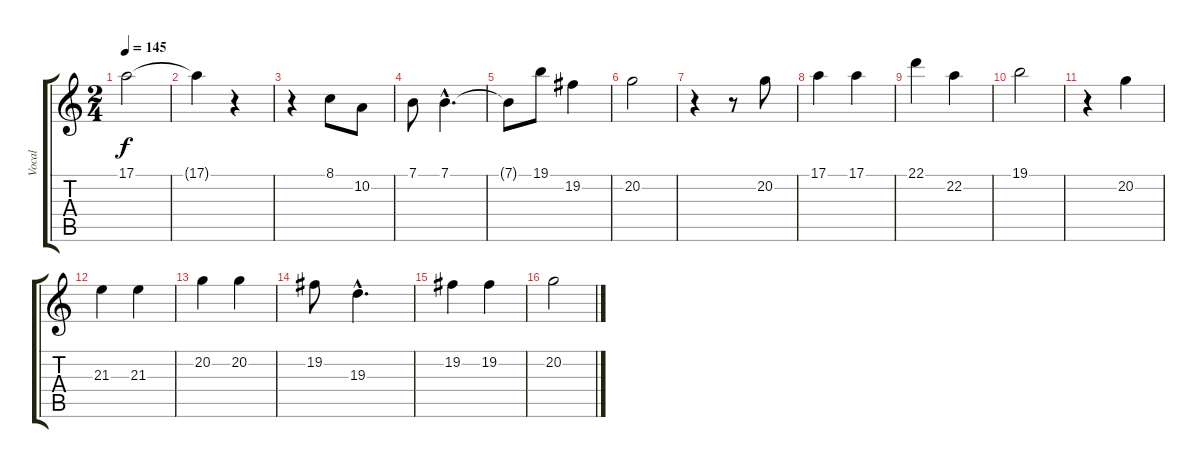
\track ("Vocal" "Vocal") {instrument lead1square}
\staff {score tabs}
\tuning (E4 B3 G3 D3 A2 E2) {hide}
\ts (2 4)
\tempo 145
\clef g2
\ks c
17.1{t}.2{dy f} |
17.1{t}.4 r.4 |
r.4 8.1.8 10.2.8 |
7.1.8 7.1{hac}.4{d} |
7.1{t}.8 19.1.8 19.2.4 |
20.2.2 |
r.4 r.8 20.2.8 |
17.1.4 17.1.4 |
22.1.4 22.2.4 |
19.1.2 |
r.4 20.2.4 |
21.3.4 21.3.4 |
20.2.4 20.2.4 |
19.2.8 19.3{hac}.4{d} |
19.2.4 19.2.4 |
20.2.2
